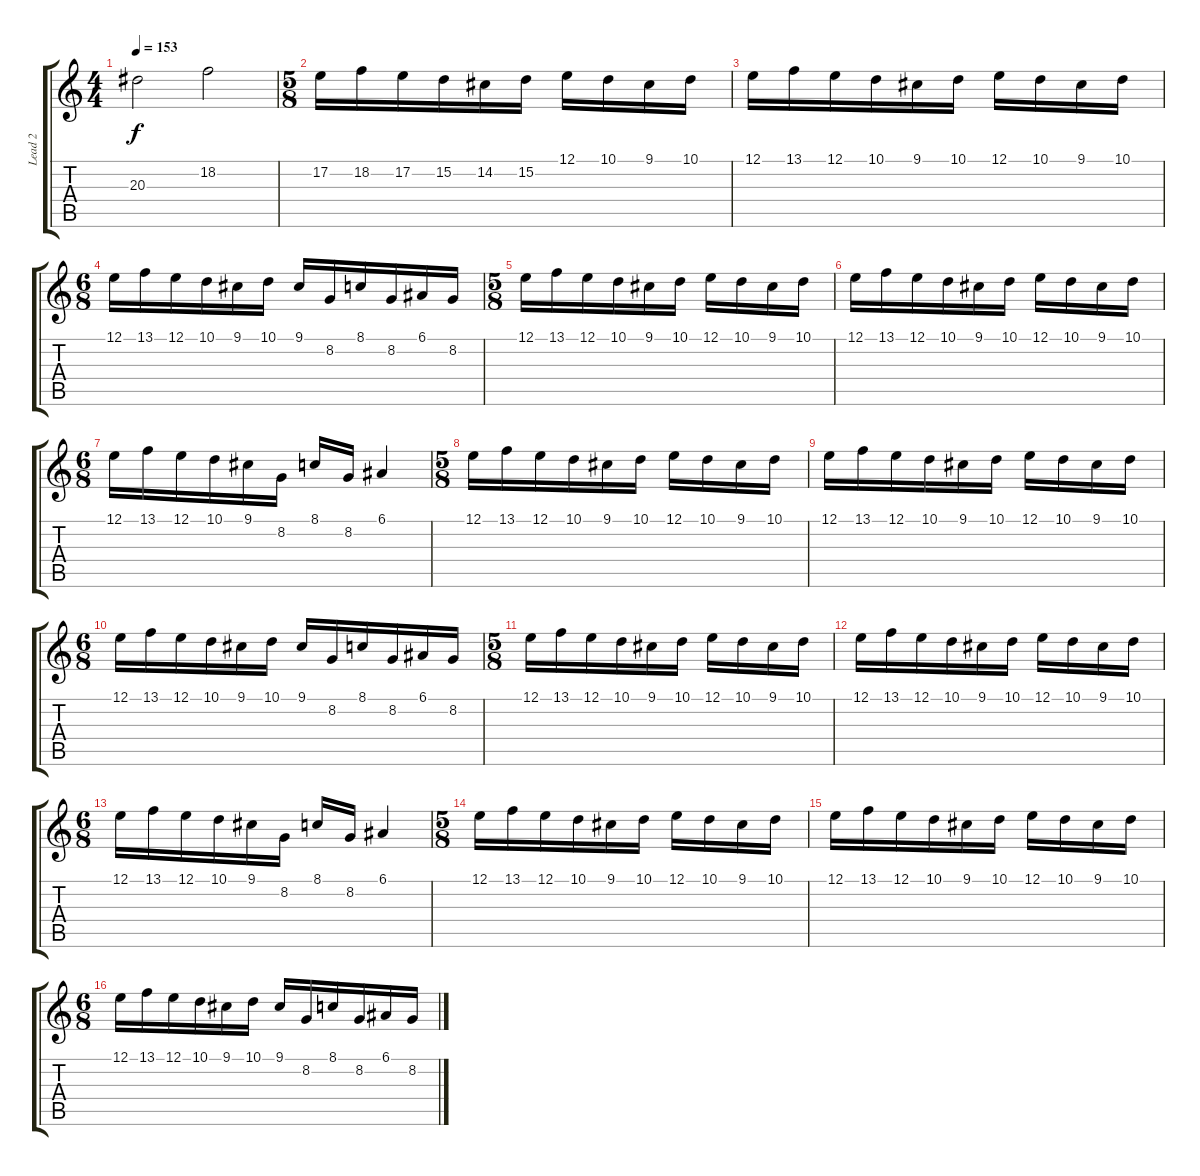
\track ("Lead 2" "Lead 2") {instrument lead1square}
\staff {score tabs}
\tuning (E4 B3 G3 D3 A2 E2) {hide}
\ts (4 4)
\tempo 153
\clef g2
\ks c
20.3.2{dy f} 18.2.2 |
\ts (5 8)
17.2.16 18.2.16 17.2.16 15.2.16 14.2.16 15.2.16 12.1.16 10.1.16 9.1.16 10.1.16 |
12.1.16 13.1.16 12.1.16 10.1.16 9.1.16 10.1.16 12.1.16 10.1.16 9.1.16 10.1.16 |
\ts (6 8)
12.1.16 13.1.16 12.1.16 10.1.16 9.1.16 10.1.16 9.1.16 8.2.16 8.1.16 8.2.16 6.1.16 8.2.16 |
\ts (5 8)
12.1.16 13.1.16 12.1.16 10.1.16 9.1.16 10.1.16 12.1.16 10.1.16 9.1.16 10.1.16 |
12.1.16 13.1.16 12.1.16 10.1.16 9.1.16 10.1.16 12.1.16 10.1.16 9.1.16 10.1.16 |
\ts (6 8)
12.1.16 13.1.16 12.1.16 10.1.16 9.1.16 8.2.16 8.1.16 8.2.16 6.1.4 |
\ts (5 8)
12.1.16 13.1.16 12.1.16 10.1.16 9.1.16 10.1.16 12.1.16 10.1.16 9.1.16 10.1.16 |
12.1.16 13.1.16 12.1.16 10.1.16 9.1.16 10.1.16 12.1.16 10.1.16 9.1.16 10.1.16 |
\ts (6 8)
12.1.16 13.1.16 12.1.16 10.1.16 9.1.16 10.1.16 9.1.16 8.2.16 8.1.16 8.2.16 6.1.16 8.2.16 |
\ts (5 8)
12.1.16 13.1.16 12.1.16 10.1.16 9.1.16 10.1.16 12.1.16 10.1.16 9.1.16 10.1.16 |
12.1.16 13.1.16 12.1.16 10.1.16 9.1.16 10.1.16 12.1.16 10.1.16 9.1.16 10.1.16 |
\ts (6 8)
12.1.16 13.1.16 12.1.16 10.1.16 9.1.16 8.2.16 8.1.16 8.2.16 6.1.4 |
\ts (5 8)
12.1.16 13.1.16 12.1.16 10.1.16 9.1.16 10.1.16 12.1.16 10.1.16 9.1.16 10.1.16 |
12.1.16 13.1.16 12.1.16 10.1.16 9.1.16 10.1.16 12.1.16 10.1.16 9.1.16 10.1.16 |
\ts (6 8)
12.1.16 13.1.16 12.1.16 10.1.16 9.1.16 10.1.16 9.1.16 8.2.16 8.1.16 8.2.16 6.1.16 8.2.16
